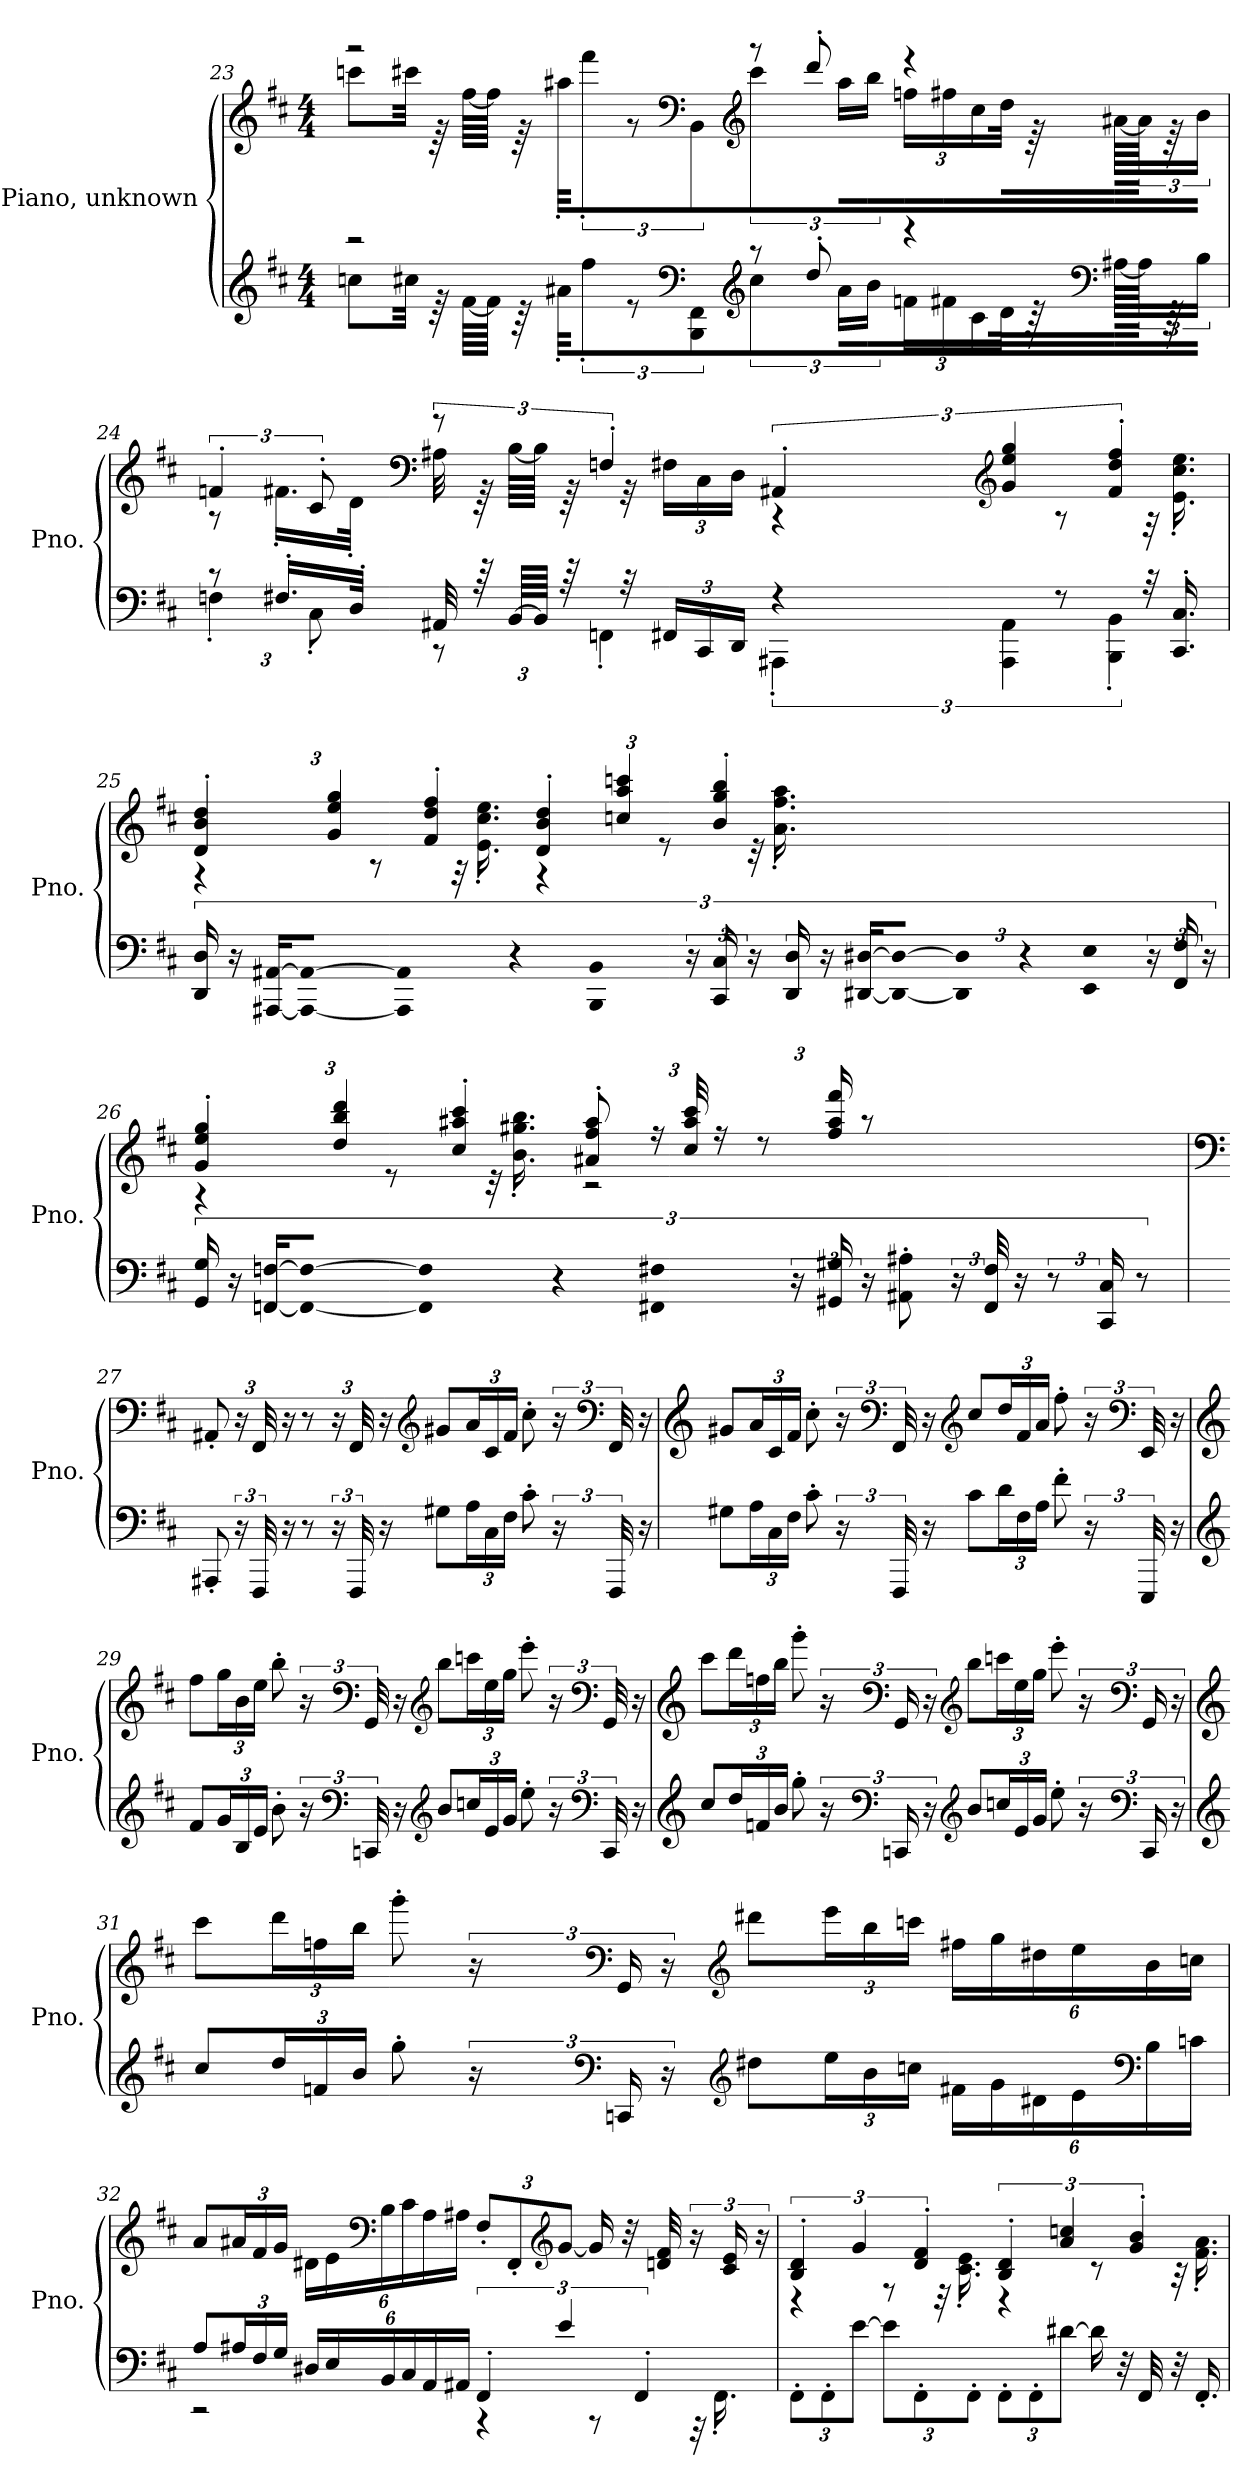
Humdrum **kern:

**kern	**kern
*part1	*part1
*staff2	*staff1
*I"Piano, unknown	*
*I'Pno.	*
!!LO:LB:g=z
*clefG2	*clefG2
*k[f#c#]	*k[f#c#]
*M4/4	*M4/4
=23	=23
*^	*^
2r	8ccn\L	2r	8cccn\L
.	32cc#X\Jkk	.	32ccc#X\Jkk
.	64r	.	64r
.	[64f#\LLLL	.	[64ff#\LLLL
.	64f#\JJJJ]	.	64ff#\JJJJ]
.	64r	.	64r
.	32a#X'\KKL	.	32aa#X'\KKL
.	12ff#'\J	.	12fff#'\J
.	12r	.	12r
*clefF4	*	*clefF4	*
.	12BBB\ 12FF#\	.	12BB\
*clefG2	*	*clefG2	*
8r	6cc#\	8r	6ccc#\
8dd'/	.	8ddd'/	.
.	24a#\LL	.	24aa#\LL
.	24b\JJ	.	24bb\JJ
*	*Xbrackettup	*	*Xbrackettup
4r	24fn\LL	4r	24ffn\LL
.	24f#X\	.	24ff#X\
.	24c#\	.	24cc#\
.	32d\JJk	.	32dd\JJk
.	64r	.	64r
*clefF4	*	*	*
.	[64A#X\LLLL	.	[64a#X\LLLL
*	*brackettup	*	*brackettup
.	96A#\JJJJ]	.	96a#\JJJJ]
.	96r	.	96r
.	24B\	.	24b\
!!LO:LB:g=z	!!
=24	=24	=24	=24
8r	6Fn'\	6fn'/	8r
16.F#X'/LL	.	.	16.f#X'\LL
.	12C#'\	12c#'/	.
32D'/JJk	.	.	32d'\JJk
*	*	*clefF4	*
32AA#X/	12r	12r	32A#X\
64r	.	.	64r
[64BB/LLLL	.	.	[64B\LLLL
64BB/JJJJ]	.	.	64B\JJJJ]
64r	.	.	64r
.	6FFn'\	6Fn'/	.
32r	.	.	32r
*Xbrackettup	*	*	*Xbrackettup
24FF#X/LL	.	.	24F#X\LL
24CC#/	.	.	24C#\
24DD/JJ	.	.	24D\JJ
*	*brackettup	*brackettup	*
4r	6AAA#X'\	6AA#X'/	4r
*	*	*clefG2	*
.	6AAA#\ 6AA#\	6g/ 6ee/ 6gg/	.
8r	.	.	8r
.	6BBB\' 6BB\'	6f#/' 6dd/' 6ff#/'	.
32r	.	.	32r
16.CC#/' 16.C#/'	.	.	16.e\' 16.cc#\' 16.ee\'
*v	*v	*	*
!!LO:LB:g=z	!!
=25	=25	=25
24DD/ 24D/	6d/' 6b/' 6dd/'	4r
24r	.	.
[24AAA#X/ [24AA#X/KL	.	.
8AAA#/_ 8AA#/_J	.	.
.	6g/ 6ee/ 6gg/	.
16AAA#/] 16AA#/]	.	8r
32r	.	.
.	6f#/' 6dd/' 6ff#/'	.
32BBB/ 32BB/	.	.
24r	.	32r
.	.	16.e\' 16.cc#\' 16.ee\'
24CC#/ 24C#/	.	.
24r	.	.
24DD/ 24D/	6d/' 6b/' 6dd/'	4r
24r	.	.
[24DD#X/ [24D#X/KL	.	.
8DD#/_ 8D#/_J	.	.
.	6ccn/ 6aa/ 6cccn/	.
16DD#/] 16D#/]	.	8r
32r	.	.
.	6b/' 6gg/' 6bb/'	.
32EE/ 32E/	.	.
24r	.	32r
.	.	16.a\' 16.ff#\' 16.aa\'
24FF#/ 24F#/	.	.
24r	.	.
!!LO:LB:g=z	!!
=26	=26	=26
24GG/ 24G/	6g/' 6ee/' 6gg/'	4r
24r	.	.
[24FFn/ [24Fn/KL	.	.
8FF/_ 8F/_J	.	.
.	6dd/ 6bb/ 6ddd/	.
16FF/] 16F/]	.	8r
32r	.	.
.	6cc#/' 6aa#X/' 6ccc#/'	.
32FF#X/ 32F#X/	.	.
24r	.	32r
.	.	16.b\' 16.gg#X\' 16.bb\'
24GG#X/ 24G#X/	.	.
24r	.	.
8AA#X\' 8A#X\'	8a#X/' 8ff#/' 8aa#/'	2r
24r	24r	.
48FF#/ 48F#/	48cc#/ 48aa#/ 48ccc#/	.
16r	16r	.
12r	12r	.
24CC#/ 24C#/	24ff#/ 24aa#/ 24fff#/	.
8r	8r	.
*	*v	*v
!!LO:LB:g=z
=27	=27
*	*clefF4
8AAA#X'/	8AA#X'/
24r	24r
48FFF#/	48FF#/
16r	16r
8r	8r
24r	24r
48FFF#/	48FF#/
16r	16r
*	*clefG2
8G#X\L	8g#X/L
*Xbrackettup	*Xbrackettup
24A\L	24a/L
24C#\	24c#/
24F#\JJ	24f#/JJ
8c#'\	8cc#'\
*brackettup	*brackettup
24r	24r
*	*clefF4
48FFF#/	48FF#/
16r	16r
!!LO:PB:g=z
=28	=28
*	*clefG2
8G#X\L	8g#X/L
*Xbrackettup	*Xbrackettup
24A\L	24a/L
24C#\	24c#/
24F#\JJ	24f#/JJ
8c#'\	8cc#'\
*brackettup	*brackettup
24r	24r
*	*clefF4
48FFF#/	48FF#/
16r	16r
*	*clefG2
8c#\L	8cc#/L
*Xbrackettup	*Xbrackettup
24d\L	24dd/L
24F#\	24f#/
24A\JJ	24a/JJ
8f#'\	8ff#'\
*brackettup	*brackettup
24r	24r
*	*clefF4
48EEE/	48EE/
16r	16r
!!LO:LB:g=z
=29	=29
*clefG2	*clefG2
8f#/L	8ff#\L
*Xbrackettup	*Xbrackettup
24g/L	24gg\L
24B/	24b\
24e/JJ	24ee\JJ
8b'\	8bb'\
*brackettup	*brackettup
24r	24r
*clefF4	*clefF4
48CCn/	48GG/
16r	16r
*clefG2	*clefG2
8b/L	8bb\L
*Xbrackettup	*Xbrackettup
24ccn/L	24cccn\L
24e/	24ee\
24g/JJ	24gg\JJ
8ee'\	8eee'\
*brackettup	*brackettup
24r	24r
*clefF4	*clefF4
48CC/	48GG/
16r	16r
!!LO:LB:g=z
=30	=30
*clefG2	*clefG2
8cc#/L	8ccc#\L
*Xbrackettup	*Xbrackettup
24dd/L	24ddd\L
24fn/	24ffn\
24b/JJ	24bb\JJ
8gg'\	8ggg'\
*brackettup	*brackettup
24r	24r
*clefF4	*clefF4
24CCn/	24GG/
24r	24r
*clefG2	*clefG2
8b/L	8bb\L
*Xbrackettup	*Xbrackettup
24ccn/L	24cccn\L
24e/	24ee\
24g/JJ	24gg\JJ
8ee'\	8eee'\
*brackettup	*brackettup
24r	24r
*clefF4	*clefF4
24CC/	24GG/
24r	24r
!!LO:LB:g=z
=31	=31
*clefG2	*clefG2
8cc#/L	8ccc#\L
*Xbrackettup	*Xbrackettup
24dd/L	24ddd\L
24fn/	24ffn\
24b/JJ	24bb\JJ
8gg'\	8ggg'\
*brackettup	*brackettup
24r	24r
*clefF4	*clefF4
24CCn/	24GG/
24r	24r
*clefG2	*clefG2
8dd#X\L	8ddd#X\L
*Xbrackettup	*Xbrackettup
24ee\L	24eee\L
24b\	24bb\
24ccn\JJ	24cccn\JJ
24f#X\LL	24ff#X\LL
24g\	24gg\
24d#X\	24dd#X\
24e\	24ee\
*clefF4	*
24B\	24b\
24cn\JJ	24ccn\JJ
!!LO:LB:g=z
=32	=32
*^	*
8A/L	2r	8a/L
24A#X/L	.	24a#X/L
24F#/	.	24f#/
24G/JJ	.	24g/JJ
24D#X/LL	.	24d#X\LL
24E/	.	24e\
*	*	*clefF4
24BB/	.	24B\
24C#/	.	24c#\
24AA/	.	24A\
24AA#X/JJ	.	24A#X\JJ
*brackettup	*	*
6FF#'/	4r	12F#'/L
.	.	12FF#'/
*	*	*clefG2
6e/	.	[12g/J
.	8r	16g/]
.	.	32r
6FF#'/	.	.
.	.	32dn/ 32f#/
*	*	*brackettup
.	32r	24r
.	16.FF#'\	.
.	.	24c#/ 24e/
.	.	24r
*v	*v	*
=33	=33
*Xbrackettup	*
*	*^
12FF#'\L	6B/' 6d/'	4r
12FF#'\	.	.
[12e\J	6g/	.
12e\L]	.	8r
12FF#'\	6d/' 6f#/'	.
.	.	32r
.	.	16.c#\' 16.e\'
12FF#'\J	.	.
12FF#'\L	6B/' 6d/'	4r
12FF#'\	.	.
[12d#X\J	6a/ 6ccn/	.
16d#\]	.	8r
32r	.	.
.	6g/' 6b/'	.
32FF#/	.	.
32r	.	32r
16.FF#'/	.	16.f#\' 16.a\'
*	*v	*v
=	=
*-	*-
